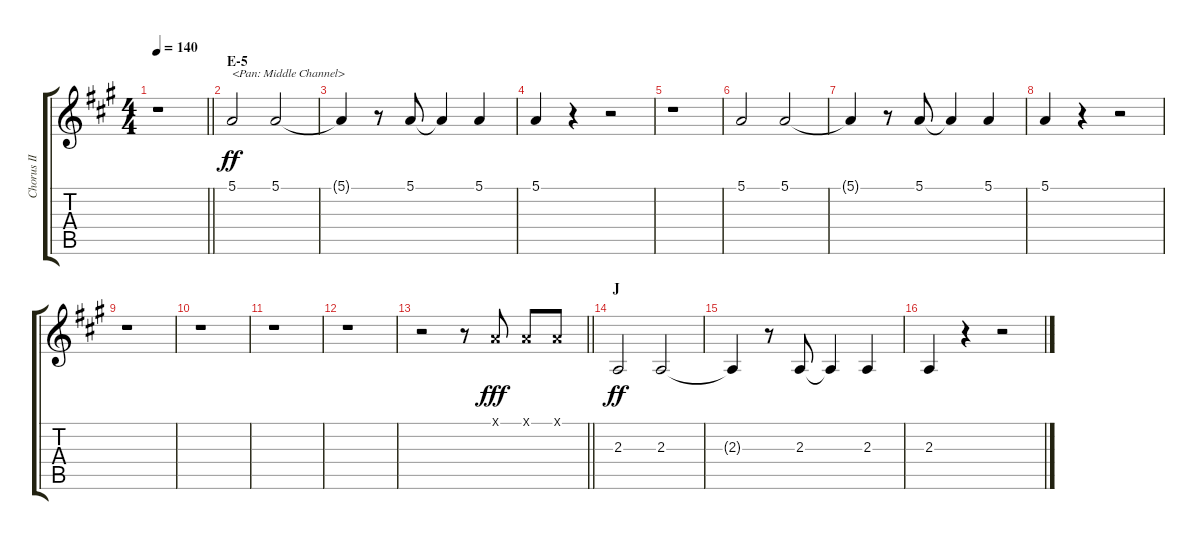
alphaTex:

\track ("Chorus II" "Chorus II") {instrument voiceoohs}
\staff {score tabs}
\tuning (E4 B3 G3 D3 A2 E2) {hide}
\ts (4 4)
\tempo 140
\clef g2
\barLineRight lightlight
\ks a
r.1{dy ff} |
\section ("" "E-5")
5.1.2{txt "<Pan: Middle Channel>" balance 8} 5.1.2 |
5.1{t}.4 r.8 5.1.8 5.1{t}.4 5.1.4 |
5.1.4 r.4 r.2 |
r.1 |
5.1.2 5.1.2 |
5.1{t}.4 r.8 5.1.8 5.1{t}.4 5.1.4 |
5.1.4 r.4 r.2 |
r.1 |
r.1 |
r.1 |
r.1 |
\barLineRight lightlight
r.2 r.8 5.1{x}.8{dy fff} 5.1{x}.8 5.1{x}.8 |
\section ("" "J")
2.3.2{dy ff} 2.3.2 |
2.3{t}.4 r.8 2.3.8 2.3{t}.4 2.3.4 |
2.3.4 r.4 r.2
